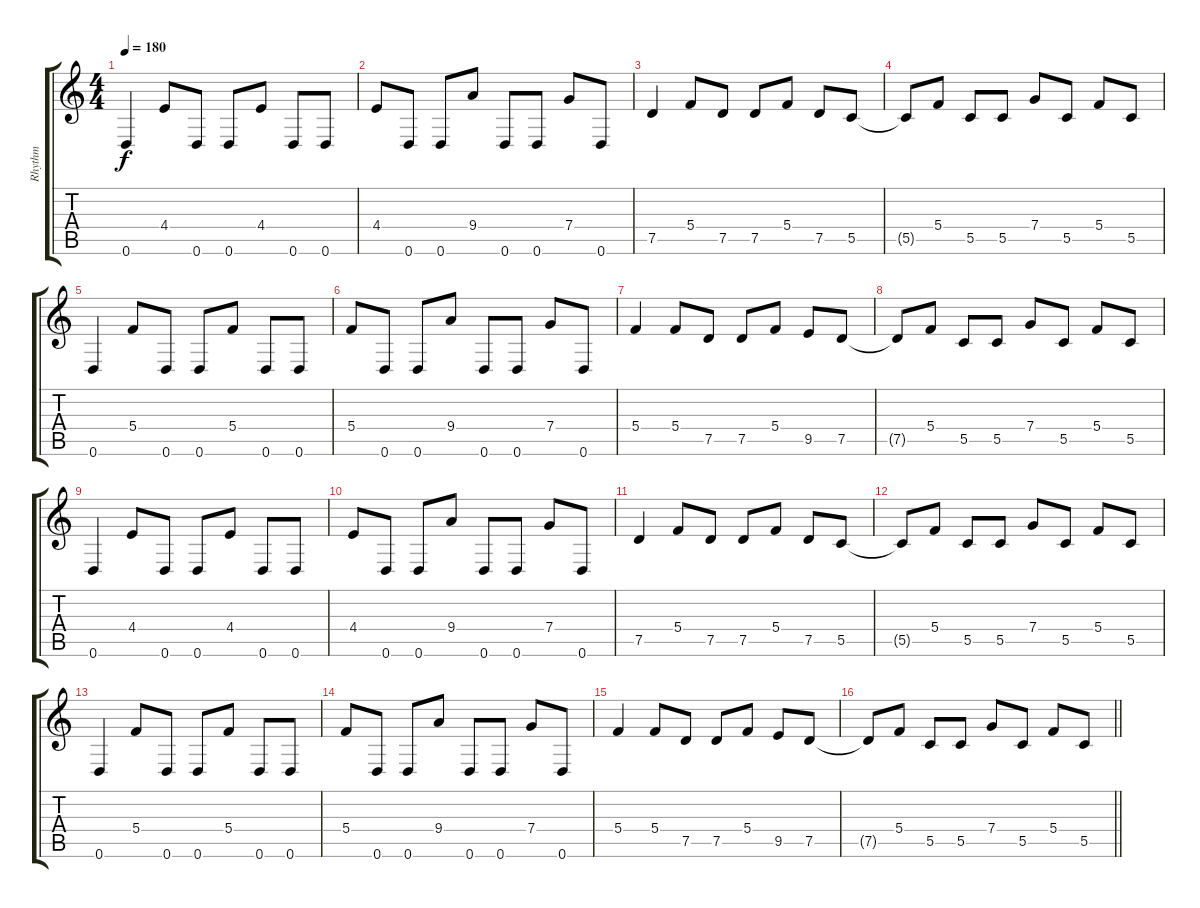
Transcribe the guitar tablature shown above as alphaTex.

\track ("Rhythm" "Rhythm") {instrument distortionguitar}
\staff {score tabs}
\tuning (D4 A3 F3 C3 G2 D2) {hide}
\ts (4 4)
\section ("" "")
\tempo 180
\clef g2
\ks c
0.6.4{dy f} 4.4.8 0.6.8 0.6.8 4.4.8 0.6.8 0.6.8 |
4.4.8 0.6.8 0.6.8 9.4.8 0.6.8 0.6.8 7.4.8 0.6.8 |
7.5.4 5.4.8 7.5.8 7.5.8 5.4.8 7.5.8 5.5.8 |
5.5{t}.8 5.4.8 5.5.8 5.5.8 7.4.8 5.5.8 5.4.8 5.5.8 |
0.6.4 5.4.8 0.6.8 0.6.8 5.4.8 0.6.8 0.6.8 |
5.4.8 0.6.8 0.6.8 9.4.8 0.6.8 0.6.8 7.4.8 0.6.8 |
5.4.4 5.4.8 7.5.8 7.5.8 5.4.8 9.5.8 7.5.8 |
7.5{t}.8 5.4.8 5.5.8 5.5.8 7.4.8 5.5.8 5.4.8 5.5.8 |
0.6.4 4.4.8 0.6.8 0.6.8 4.4.8 0.6.8 0.6.8 |
4.4.8 0.6.8 0.6.8 9.4.8 0.6.8 0.6.8 7.4.8 0.6.8 |
7.5.4 5.4.8 7.5.8 7.5.8 5.4.8 7.5.8 5.5.8 |
5.5{t}.8 5.4.8 5.5.8 5.5.8 7.4.8 5.5.8 5.4.8 5.5.8 |
0.6.4 5.4.8 0.6.8 0.6.8 5.4.8 0.6.8 0.6.8 |
5.4.8 0.6.8 0.6.8 9.4.8 0.6.8 0.6.8 7.4.8 0.6.8 |
5.4.4 5.4.8 7.5.8 7.5.8 5.4.8 9.5.8 7.5.8 |
\barLineRight lightlight
7.5{t}.8 5.4.8 5.5.8 5.5.8 7.4.8 5.5.8 5.4.8 5.5.8
